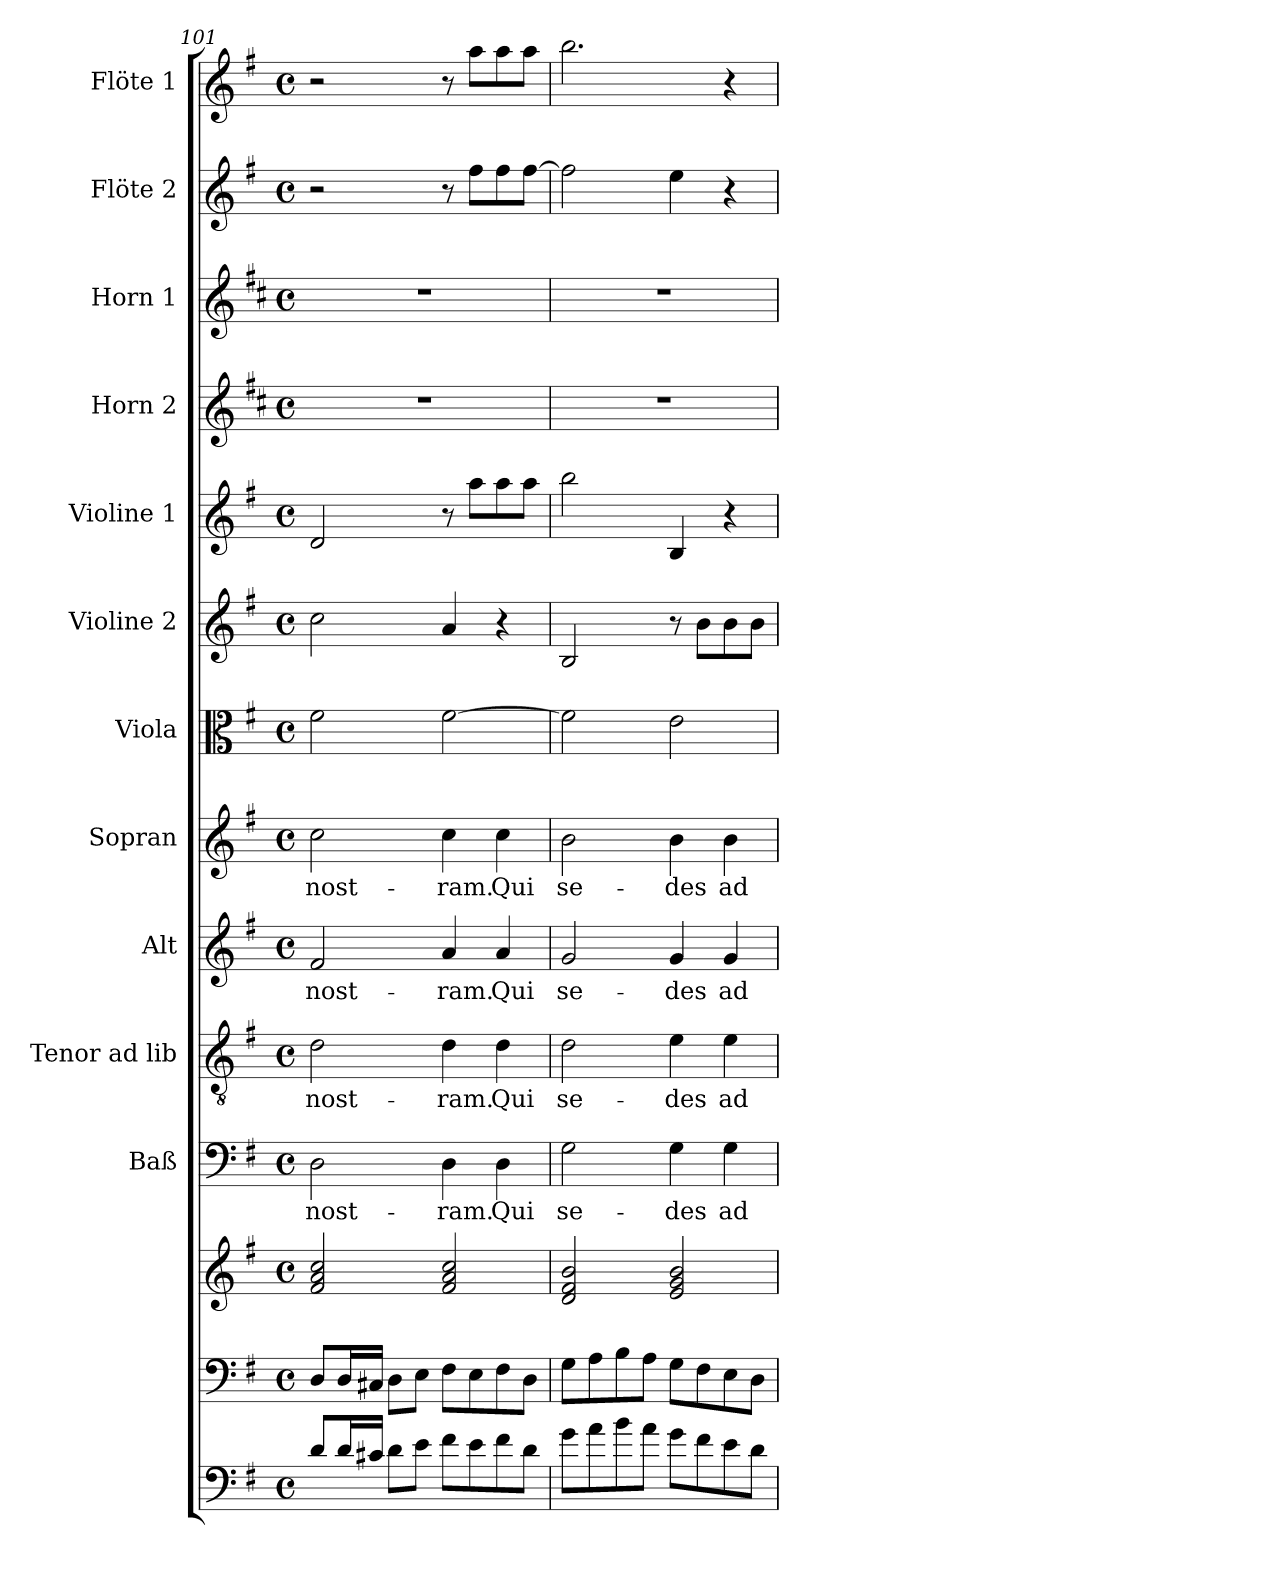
**kern	**kern	**kern	**kern	**text	**kern	**text	**kern	**text	**kern	**text	**kern	**kern	**kern	**kern	**kern	**kern	**kern
*part13	*part12	*part12	*part11	*part11	*part10	*part10	*part9	*part9	*part8	*part8	*part7	*part6	*part5	*part4	*part3	*part2	*part1
*staff14	*staff13	*staff12	*staff11	*staff11	*staff10	*staff10	*staff9	*staff9	*staff8	*staff8	*staff7	*staff6	*staff5	*staff4	*staff3	*staff2	*staff1
*	*	*	*I"Baß	*	*I"Tenor ad lib	*	*I"Alt	*	*I"Sopran	*	*I"Viola	*I"Violine 2	*I"Violine 1	*I"Horn 2	*I"Horn 1	*I"Flöte 2	*I"Flöte 1
*	*	*	*I'Baß	*	*I'Ten	*	*I'Alt	*	*I'Sop	*	*I'Vla.	*I'Vln. 2	*I'Vln. 1	*I'Hrn. 2	*I'Hrn. 1	*I'Fl. 2	*I'Fl. 1
*clefF4	*clefF4	*clefG2	*clefF4	*	*clefGv2	*	*clefG2	*	*clefG2	*	*clefC3	*clefG2	*clefG2	*clefG2	*clefG2	*clefG2	*clefG2
*ITrd7c12	*	*	*	*	*	*	*	*	*	*	*	*	*	*ITrd4c7	*ITrd4c7	*	*
*k[f#]	*k[f#]	*k[f#]	*k[f#]	*	*k[f#]	*	*k[f#]	*	*k[f#]	*	*k[f#]	*k[f#]	*k[f#]	*k[f#]	*k[f#]	*k[f#]	*k[f#]
*G:	*G:	*G:	*G:	*	*G:	*	*G:	*	*G:	*	*G:	*G:	*G:	*G:	*G:	*G:	*G:
*M4/4	*M4/4	*M4/4	*M4/4	*	*M4/4	*	*M4/4	*	*M4/4	*	*M4/4	*M4/4	*M4/4	*M4/4	*M4/4	*M4/4	*M4/4
*met(c)	*met(c)	*met(c)	*met(c)	*	*met(c)	*	*met(c)	*	*met(c)	*	*met(c)	*met(c)	*met(c)	*met(c)	*met(c)	*met(c)	*met(c)
=101	=101	=101	=101	=101	=101	=101	=101	=101	=101	=101	=101	=101	=101	=101	=101	=101	=101
!	!	!	!	!LO:LY:b	!	!LO:LY:b	!	!LO:LY:b	!	!LO:LY:b	!	!	!	!	!	!	!
8D/L	8D/L	2f#/ 2a/ 2cc/	2D\	nost-	2d\	nost-	2f#/	nost-	2cc\	nost-	2f#\	2cc\	2d/	1r	1r	2r	2r
16D/L	16D/L	.	.	.	.	.	.	.	.	.	.	.	.	.	.	.	.
16C#X/JJ	16C#X/JJ	.	.	.	.	.	.	.	.	.	.	.	.	.	.	.	.
8D\L	8D\L	.	.	.	.	.	.	.	.	.	.	.	.	.	.	.	.
8E\J	8E\J	.	.	.	.	.	.	.	.	.	.	.	.	.	.	.	.
!	!	!	!	!LO:LY:b	!	!LO:LY:b	!	!LO:LY:b	!	!LO:LY:b	!	!	!	!	!	!	!
8F#\L	8F#\L	2f#/ 2a/ 2cc/	4D\	-ram.	4d\	-ram.	4a/	-ram.	4cc\	-ram.	[2f#\	4a/	8r	.	.	8r	8r
8E\	8E\	.	.	.	.	.	.	.	.	.	.	.	8aa\L	.	.	8ff#\L	8aa\L
!	!	!	!	!LO:LY:b	!	!LO:LY:b	!	!LO:LY:b	!	!LO:LY:b	!	!	!	!	!	!	!
8F#\	8F#\	.	4D\	Qui	4d\	Qui	4a/	Qui	4cc\	Qui	.	4r	8aa\	.	.	8ff#\	8aa\
8D\J	8D\J	.	.	.	.	.	.	.	.	.	.	.	8aa\J	.	.	[8ff#\J	8aa\J
=102	=102	=102	=102	=102	=102	=102	=102	=102	=102	=102	=102	=102	=102	=102	=102	=102	=102
!	!	!	!	!LO:LY:b	!	!LO:LY:b	!	!LO:LY:b	!	!LO:LY:b	!	!	!	!	!	!	!
8G\L	8G\L	2d/ 2f#/ 2b/	2G\	se-	2d\	se-	2g/	se-	2b\	se-	2f#\]	2B/	2bb\	1r	1r	2ff#\]	2.bb\
8A\	8A\	.	.	.	.	.	.	.	.	.	.	.	.	.	.	.	.
8B\	8B\	.	.	.	.	.	.	.	.	.	.	.	.	.	.	.	.
8A\J	8A\J	.	.	.	.	.	.	.	.	.	.	.	.	.	.	.	.
!	!	!	!	!LO:LY:b	!	!LO:LY:b	!	!LO:LY:b	!	!LO:LY:b	!	!	!	!	!	!	!
8G\L	8G\L	2e/ 2g/ 2b/	4G\	-des	4e\	-des	4g/	-des	4b\	-des	2e\	8r	4B/	.	.	4ee\	.
8F#\	8F#\	.	.	.	.	.	.	.	.	.	.	8b\L	.	.	.	.	.
!	!	!	!	!LO:LY:b	!	!LO:LY:b	!	!LO:LY:b	!	!LO:LY:b	!	!	!	!	!	!	!
8E\	8E\	.	4G\	ad	4e\	ad	4g/	ad	4b\	ad	.	8b\	4r	.	.	4r	4r
8D\J	8D\J	.	.	.	.	.	.	.	.	.	.	8b\J	.	.	.	.	.
=	=	=	=	=	=	=	=	=	=	=	=	=	=	=	=	=	=
*-	*-	*-	*-	*-	*-	*-	*-	*-	*-	*-	*-	*-	*-	*-	*-	*-	*-
